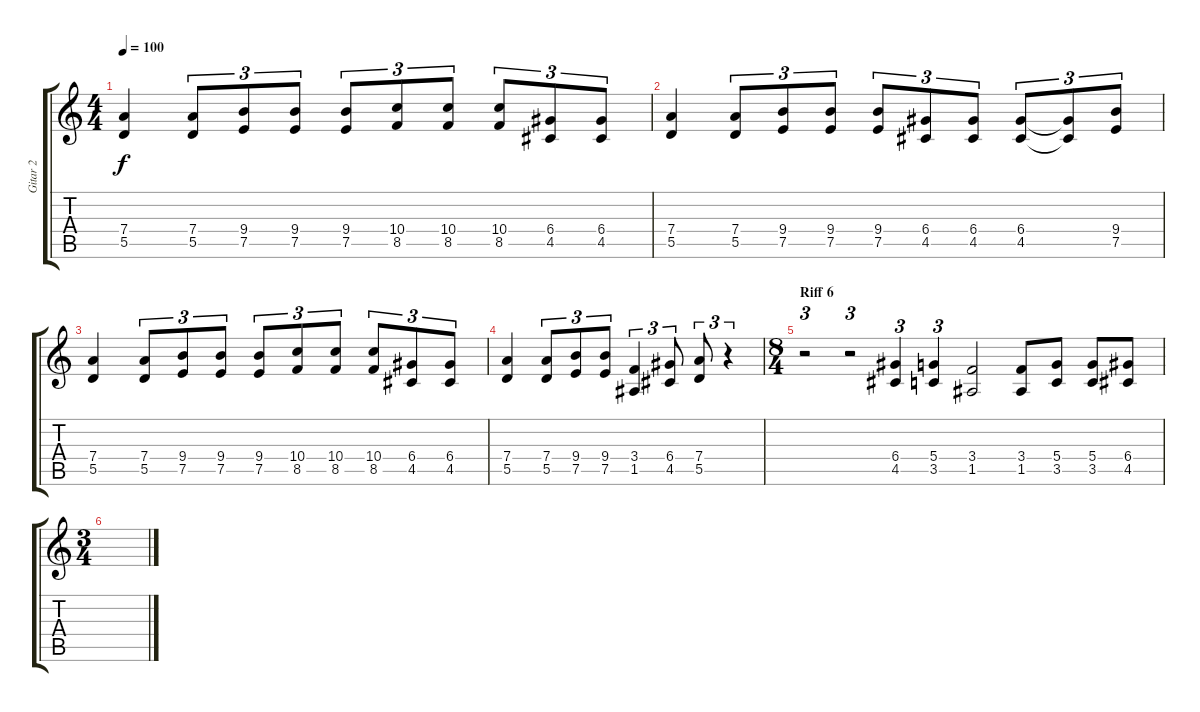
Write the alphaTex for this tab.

\track ("Gitar 2" "Gitar 2") {instrument distortionguitar}
\staff {score tabs}
\tuning (E4 B3 G3 D3 A2 E2) {hide}
\ts (4 4)
\tempo 100
\clef g2
\ks c
(7.4 5.5).4{dy f} (7.4 5.5).8{tu (3 2)} (9.4 7.5).8{tu (3 2)} (9.4 7.5).8{tu (3 2)} (9.4 7.5).8{tu (3 2)} (10.4 8.5).8{tu (3 2)} (10.4 8.5).8{tu (3 2)} (10.4 8.5).8{tu (3 2)} (6.4 4.5).8{tu (3 2)} (6.4 4.5).8{tu (3 2)} |
(7.4 5.5).4 (7.4 5.5).8{tu (3 2)} (9.4 7.5).8{tu (3 2)} (9.4 7.5).8{tu (3 2)} (9.4 7.5).8{tu (3 2)} (6.4 4.5).8{tu (3 2)} (6.4 4.5).8{tu (3 2)} (6.4 4.5).8{tu (3 2)} (6.4{t} 4.5{t}).8{tu (3 2)} (9.4 7.5).8{tu (3 2)} |
(7.4 5.5).4 (7.4 5.5).8{tu (3 2)} (9.4 7.5).8{tu (3 2)} (9.4 7.5).8{tu (3 2)} (9.4 7.5).8{tu (3 2)} (10.4 8.5).8{tu (3 2)} (10.4 8.5).8{tu (3 2)} (10.4 8.5).8{tu (3 2)} (6.4 4.5).8{tu (3 2)} (6.4 4.5).8{tu (3 2)} |
(7.4 5.5).4 (7.4 5.5).8{tu (3 2)} (9.4 7.5).8{tu (3 2)} (9.4 7.5).8{tu (3 2)} (3.4 1.5).4{tu (3 2)} (6.4 4.5).8{tu (3 2)} (7.4 5.5).8{tu (3 2)} r.4{tu (3 2)} |
\ts (8 4)
\section ("" "Riff 6")
r.2{tu (3 2)} r.2{tu (3 2)} (6.4 4.5).4{tu (3 2)} (5.4 3.5).4{tu (3 2)} (3.4 1.5).2 (3.4 1.5).8 (5.4 3.5).8 (5.4 3.5).8 (6.4 4.5).8 |
\ts (3 4)
